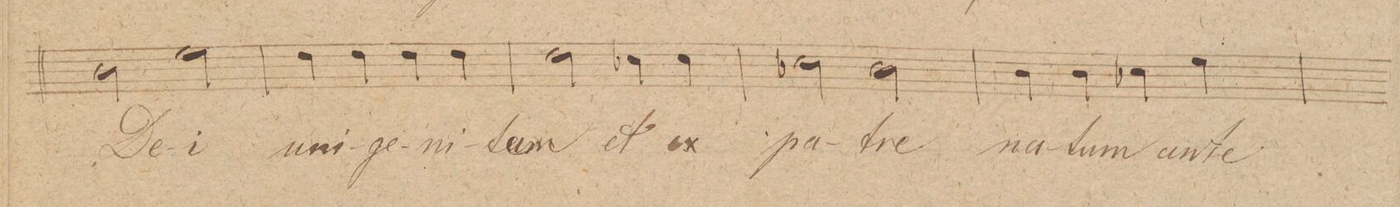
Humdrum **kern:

**kern	**text	**dynam
*I"Tenore.	*	*
*clefC4	*	*
*k[]	*	*
*met(c|)	*	*
*M2/2	*	*
2A\	De-	.
2d\	-i	.
=28	=28	=28
4c\	u-	.
4c\	-ni-	.
4c\	-ge-	.
4c\	-ni-	.
=29	=29	=29
2c\	-tum	.
4B-X\	et	.
4B-\	ex	.
=30	=30	=30
2B-X\	pa-	.
2A\	-tre	.
=31	=31	=31
4A\	na-	.
4A\	-tum	.
4B-X\	an-	.
4d\	-te	.
=32	=32	=32
*-	*-	*-
